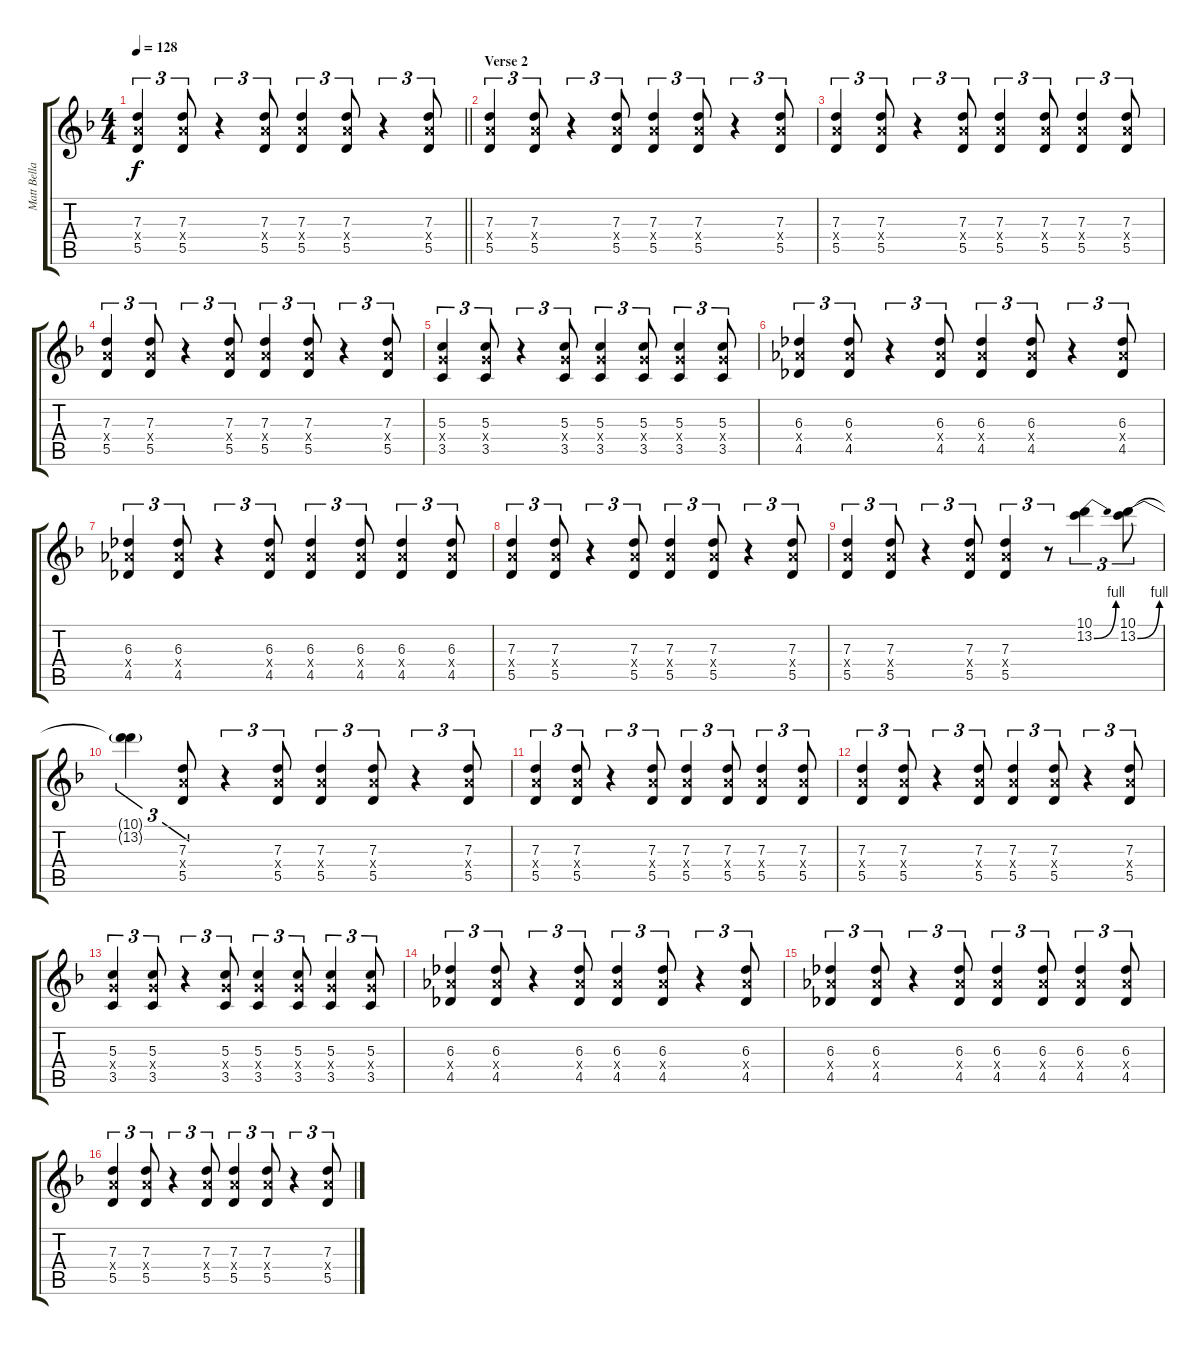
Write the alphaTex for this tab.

\track ("Matt Bellamy Guitar" "Matt Bella") {instrument overdrivenguitar}
\staff {score tabs}
\tuning (E4 B3 G3 D3 A2 D2) {hide}
\ts (4 4)
\tempo 128
\clef g2
\barLineRight lightlight
\ks dminor
(7.3 7.4{x} 5.5).4{tu (3 2) dy f} (7.3 7.4{x} 5.5).8{tu (3 2)} r.4{tu (3 2)} (7.3 7.4{x} 5.5).8{tu (3 2)} (7.3 7.4{x} 5.5).4{tu (3 2)} (7.3 7.4{x} 5.5).8{tu (3 2)} r.4{tu (3 2)} (7.3 7.4{x} 5.5).8{tu (3 2)} |
\section ("" "Verse 2")
(7.3 7.4{x} 5.5).4{tu (3 2)} (7.3 7.4{x} 5.5).8{tu (3 2)} r.4{tu (3 2)} (7.3 7.4{x} 5.5).8{tu (3 2)} (7.3 7.4{x} 5.5).4{tu (3 2)} (7.3 7.4{x} 5.5).8{tu (3 2)} r.4{tu (3 2)} (7.3 7.4{x} 5.5).8{tu (3 2)} |
(7.3 7.4{x} 5.5).4{tu (3 2)} (7.3 7.4{x} 5.5).8{tu (3 2)} r.4{tu (3 2)} (7.3 7.4{x} 5.5).8{tu (3 2)} (7.3 7.4{x} 5.5).4{tu (3 2)} (7.3 7.4{x} 5.5).8{tu (3 2)} (7.3 7.4{x} 5.5).4{tu (3 2)} (7.3 7.4{x} 5.5).8{tu (3 2)} |
(7.3 7.4{x} 5.5).4{tu (3 2)} (7.3 7.4{x} 5.5).8{tu (3 2)} r.4{tu (3 2)} (7.3 7.4{x} 5.5).8{tu (3 2)} (7.3 7.4{x} 5.5).4{tu (3 2)} (7.3 7.4{x} 5.5).8{tu (3 2)} r.4{tu (3 2)} (7.3 7.4{x} 5.5).8{tu (3 2)} |
(5.3 5.4{x} 3.5).4{tu (3 2)} (5.3 5.4{x} 3.5).8{tu (3 2)} r.4{tu (3 2)} (5.3 5.4{x} 3.5).8{tu (3 2)} (5.3 5.4{x} 3.5).4{tu (3 2)} (5.3 5.4{x} 3.5).8{tu (3 2)} (5.3 5.4{x} 3.5).4{tu (3 2)} (5.3 5.4{x} 3.5).8{tu (3 2)} |
(6.3 6.4{x} 4.5).4{tu (3 2)} (6.3 6.4{x} 4.5).8{tu (3 2)} r.4{tu (3 2)} (6.3 6.4{x} 4.5).8{tu (3 2)} (6.3 6.4{x} 4.5).4{tu (3 2)} (6.3 6.4{x} 4.5).8{tu (3 2)} r.4{tu (3 2)} (6.3 6.4{x} 4.5).8{tu (3 2)} |
(6.3 6.4{x} 4.5).4{tu (3 2)} (6.3 6.4{x} 4.5).8{tu (3 2)} r.4{tu (3 2)} (6.3 6.4{x} 4.5).8{tu (3 2)} (6.3 6.4{x} 4.5).4{tu (3 2)} (6.3 6.4{x} 4.5).8{tu (3 2)} (6.3 6.4{x} 4.5).4{tu (3 2)} (6.3 6.4{x} 4.5).8{tu (3 2)} |
(7.3 7.4{x} 5.5).4{tu (3 2)} (7.3 7.4{x} 5.5).8{tu (3 2)} r.4{tu (3 2)} (7.3 7.4{x} 5.5).8{tu (3 2)} (7.3 7.4{x} 5.5).4{tu (3 2)} (7.3 7.4{x} 5.5).8{tu (3 2)} r.4{tu (3 2)} (7.3 7.4{x} 5.5).8{tu (3 2)} |
(7.3 7.4{x} 5.5).4{tu (3 2)} (7.3 7.4{x} 5.5).8{tu (3 2)} r.4{tu (3 2)} (7.3 7.4{x} 5.5).8{tu (3 2)} (7.3 7.4{x} 5.5).4{tu (3 2)} r.8{tu (3 2)} (10.1 13.2{be (bend 0 0 60 4)}).4{tu (3 2)} (10.1 13.2{be (bend 0 0 60 4)}).8{tu (3 2)} |
(10.1{t} 13.2{t}).4{tu (3 2)} (7.3 7.4{x} 5.5).8{tu (3 2)} r.4{tu (3 2)} (7.3 7.4{x} 5.5).8{tu (3 2)} (7.3 7.4{x} 5.5).4{tu (3 2)} (7.3 7.4{x} 5.5).8{tu (3 2)} r.4{tu (3 2)} (7.3 7.4{x} 5.5).8{tu (3 2)} |
(7.3 7.4{x} 5.5).4{tu (3 2)} (7.3 7.4{x} 5.5).8{tu (3 2)} r.4{tu (3 2)} (7.3 7.4{x} 5.5).8{tu (3 2)} (7.3 7.4{x} 5.5).4{tu (3 2)} (7.3 7.4{x} 5.5).8{tu (3 2)} (7.3 7.4{x} 5.5).4{tu (3 2)} (7.3 7.4{x} 5.5).8{tu (3 2)} |
(7.3 7.4{x} 5.5).4{tu (3 2)} (7.3 7.4{x} 5.5).8{tu (3 2)} r.4{tu (3 2)} (7.3 7.4{x} 5.5).8{tu (3 2)} (7.3 7.4{x} 5.5).4{tu (3 2)} (7.3 7.4{x} 5.5).8{tu (3 2)} r.4{tu (3 2)} (7.3 7.4{x} 5.5).8{tu (3 2)} |
(5.3 5.4{x} 3.5).4{tu (3 2)} (5.3 5.4{x} 3.5).8{tu (3 2)} r.4{tu (3 2)} (5.3 5.4{x} 3.5).8{tu (3 2)} (5.3 5.4{x} 3.5).4{tu (3 2)} (5.3 5.4{x} 3.5).8{tu (3 2)} (5.3 5.4{x} 3.5).4{tu (3 2)} (5.3 5.4{x} 3.5).8{tu (3 2)} |
(6.3 6.4{x} 4.5).4{tu (3 2)} (6.3 6.4{x} 4.5).8{tu (3 2)} r.4{tu (3 2)} (6.3 6.4{x} 4.5).8{tu (3 2)} (6.3 6.4{x} 4.5).4{tu (3 2)} (6.3 6.4{x} 4.5).8{tu (3 2)} r.4{tu (3 2)} (6.3 6.4{x} 4.5).8{tu (3 2)} |
(6.3 6.4{x} 4.5).4{tu (3 2)} (6.3 6.4{x} 4.5).8{tu (3 2)} r.4{tu (3 2)} (6.3 6.4{x} 4.5).8{tu (3 2)} (6.3 6.4{x} 4.5).4{tu (3 2)} (6.3 6.4{x} 4.5).8{tu (3 2)} (6.3 6.4{x} 4.5).4{tu (3 2)} (6.3 6.4{x} 4.5).8{tu (3 2)} |
(7.3 7.4{x} 5.5).4{tu (3 2)} (7.3 7.4{x} 5.5).8{tu (3 2)} r.4{tu (3 2)} (7.3 7.4{x} 5.5).8{tu (3 2)} (7.3 7.4{x} 5.5).4{tu (3 2)} (7.3 7.4{x} 5.5).8{tu (3 2)} r.4{tu (3 2)} (7.3 7.4{x} 5.5).8{tu (3 2)}
